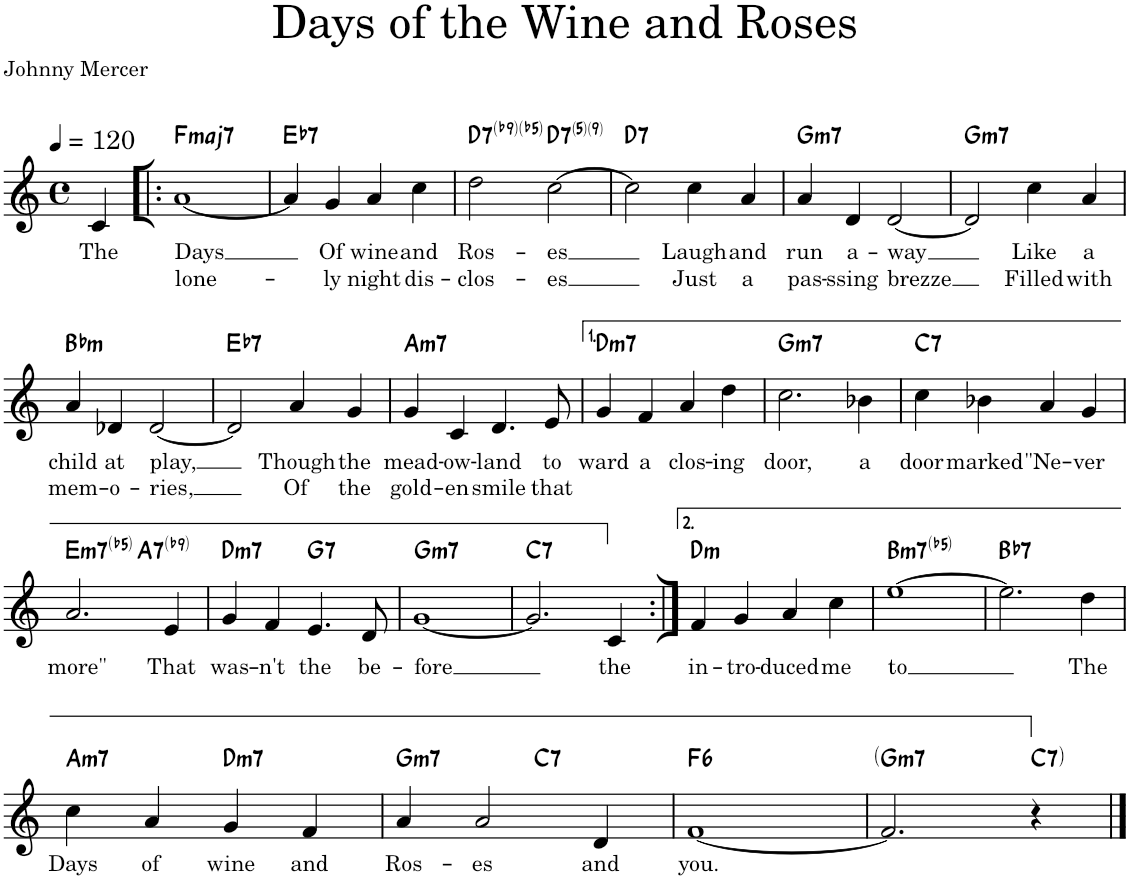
**kern	**text	**text	**harte
*part1	*part1	*part1	*part1
*staff1	*staff1	*staff1	*
*I"Piano	*	*	*
*I'Pno.	*	*	*
*clefG2	*	*	*
*k[]	*	*	*
*M4/4	*	*	*
*met(c)	*	*	*
*MM120	*	*	*
=	=	=	=
!	!LO:LY:b	!	!
4c/	The	.	.
=1!|:	=1!|:	=1!|:	=1!|:
!	!LO:LY:b	!LO:LY:b	!LO:H:kt=maj7
[1a	Days	lone-	F:maj7
=2	=2	=2	=2
!	!	!	!LO:H:kt=7
4a/]	.	.	Eb:7
!	!LO:LY:b	!LO:LY:b	!
4g/	Of	-ly	.
!	!LO:LY:b	!LO:LY:b	!
4a/	wine	night	.
!	!LO:LY:b	!LO:LY:b	!
4cc\	and	dis-	.
=3	=3	=3	=3
!	!LO:LY:b	!LO:LY:b	!LO:H:kt=7
2dd\	Ros-	-clos-	D:(3,b5,b7,b9)
!	!LO:LY:b	!LO:LY:b	!LO:H:kt=7
[2cc\	-es	-es	D:7(5,9)
=4	=4	=4	=4
!	!	!	!LO:H:kt=7
2cc\]	.	.	D:7
!	!LO:LY:b	!LO:LY:b	!
4cc\	Laugh	Just	.
!	!LO:LY:b	!LO:LY:b	!
4a/	and	a	.
=5	=5	=5	=5
!	!LO:LY:b	!LO:LY:b	!LO:H:kt=m7
4a/	run	pas-	G:min7
!	!LO:LY:b	!LO:LY:b	!
4d/	a-	-ssing	.
!	!LO:LY:b	!LO:LY:b	!
[2d/	-way	brezze	.
=6	=6	=6	=6
!	!	!	!LO:H:kt=m7
2d/]	.	.	G:min7
!	!LO:LY:b	!LO:LY:b	!
4cc\	Like	Filled	.
!	!LO:LY:b	!LO:LY:b	!
4a/	a	with	.
!!LO:LB:g=z
=7	=7	=7	=7
!	!LO:LY:b	!LO:LY:b	!LO:H:kt=m
4a/	child	mem-	Bb:min
!	!LO:LY:b	!LO:LY:b	!
4d-X/	at	-o-	.
!	!LO:LY:b	!LO:LY:b	!
[2d-/	play,	-ries,	.
=8	=8	=8	=8
!	!	!	!LO:H:kt=7
2d-/]	.	.	Eb:7
!	!LO:LY:b	!LO:LY:b	!
4a/	Though	Of	.
!	!LO:LY:b	!LO:LY:b	!
4g/	the	the	.
=9	=9	=9	=9
!	!LO:LY:b	!LO:LY:b	!LO:H:kt=m7
4g/	mead-	gold-	A:min7
!	!LO:LY:b	!LO:LY:b	!
4c/	-ow-	-en	.
!	!LO:LY:b	!LO:LY:b	!
4.d/	-land	smile	.
!	!LO:LY:b	!LO:LY:b	!
8e/	to	that	.
=10	=10	=10	=10
!	!LO:LY:b	!	!LO:H:kt=m7
4g/	ward	.	D:min7
!	!LO:LY:b	!	!
4f/	a	.	.
!	!LO:LY:b	!	!
4a/	clos-	.	.
!	!LO:LY:b	!	!
4dd\	-ing	.	.
=11	=11	=11	=11
!	!LO:LY:b	!	!LO:H:kt=m7
2.cc\	door,	.	G:min7
!	!LO:LY:b	!	!
4b-X\	a	.	.
=12	=12	=12	=12
!	!LO:LY:b	!	!LO:H:kt=7
4cc\	door	.	C:7
!	!LO:LY:b	!	!
4b-X\	marked	.	.
!	!LO:LY:b	!	!
4a/	"Ne-	.	.
!	!LO:LY:b	!	!
4g/	-ver	.	.
!!LO:LB:g=z
=13	=13	=13	=13
!	!LO:LY:b	!	!LO:H:kt=m7(b5)
*^	*	*	*
2.a/	2ryy	more"	.	E:hdim7
!	!	!	!	!LO:H:kt=7
.	2ryy	.	.	A:7(b9)
!	!	!LO:LY:b	!	!
4e/	.	That	.	.
=14	=14	=14	=14	=14
!	!	!LO:LY:b	!	!LO:H:kt=m7
*v	*v	*	*	*
4g/	was-	.	D:min7
!	!LO:LY:b	!	!
4f/	-n't	.	.
!	!LO:LY:b	!	!LO:H:kt=7
4.e/	the	.	G:7
!	!LO:LY:b	!	!
8d/	be-	.	.
=15	=15	=15	=15
!	!LO:LY:b	!	!LO:H:kt=m7
[1g	-fore	.	G:min7
=16	=16	=16	=16
!	!	!	!LO:H:kt=7
2.g/]	.	.	C:7
!	!LO:LY:b	!	!
4c/	the	.	.
=17:|!	=17:|!	=17:|!	=17:|!
!	!LO:LY:b	!	!LO:H:kt=m
4f/	in-	.	D:min
!	!LO:LY:b	!	!
4g/	-tro-	.	.
!	!LO:LY:b	!	!
4a/	-duced	.	.
!	!LO:LY:b	!	!
4cc\	me	.	.
=18	=18	=18	=18
!	!LO:LY:b	!	!LO:H:kt=m7(b5)
[1ee	to	.	B:hdim7
=19	=19	=19	=19
!	!	!	!LO:H:kt=7
2.ee\]	.	.	Bb:7
!	!LO:LY:b	!	!
4dd\	The	.	.
!!LO:LB:g=z
=20	=20	=20	=20
!	!LO:LY:b	!	!LO:H:kt=m7
4cc\	Days	.	A:min7
!	!LO:LY:b	!	!
4a/	of	.	.
!	!LO:LY:b	!	!LO:H:kt=m7
4g/	wine	.	D:min7
!	!LO:LY:b	!	!
4f/	and	.	.
=21	=21	=21	=21
!	!LO:LY:b	!	!LO:H:kt=m7
*^	*	*	*
4a/	2ryy	Ros-	.	G:min7
!	!	!LO:LY:b	!	!
2a/	.	-es	.	.
!	!	!	!	!LO:H:kt=7
.	2ryy	.	.	C:7
!	!	!LO:LY:b	!	!
4d/	.	and	.	.
=22	=22	=22	=22	=22
!	!	!LO:LY:b	!	!LO:H:kt=6
*v	*v	*	*	*
[1f	you.	.	F:maj6
=23	=23	=23	=23
!	!	!	!LO:H:kt=m7
2.f/]	.	.	G:min7
!	!	!	!LO:H:kt=7
4r	.	.	C:7
==	==	==	==
*-	*-	*-	*-
